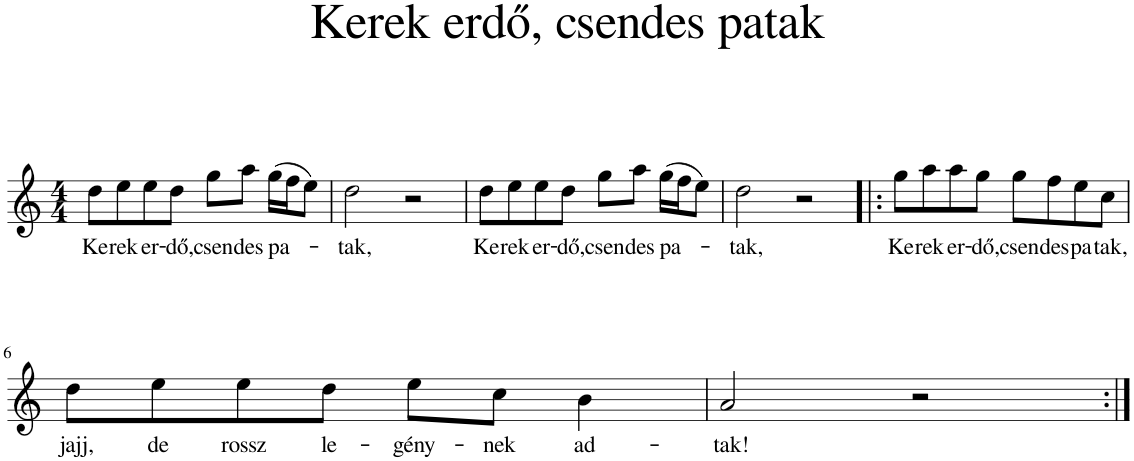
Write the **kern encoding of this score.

**kern	**text
*part1	*part1
*staff1	*staff1
*I"Piano	*
*I'Pno.	*
*clefG2	*
*k[]	*
*M4/4	*
=1	=1
!	!LO:LY:b
8dd\L	Ke-
!	!LO:LY:b
8ee\	-rek
!	!LO:LY:b
8ee\	er-
!	!LO:LY:b
8dd\J	-dő,
!	!LO:LY:b
8gg\L	csen-
!	!LO:LY:b
8aa\J	-des
!	!LO:LY:b
(16gg\LL	pa-
16ff\J	.
8ee\J)	.
=2	=2
!	!LO:LY:b
2dd\	tak,
2r	.
=3	=3
!	!LO:LY:b
8dd\L	Ke-
!	!LO:LY:b
8ee\	-rek
!	!LO:LY:b
8ee\	er-
!	!LO:LY:b
8dd\J	-dő,
!	!LO:LY:b
8gg\L	csen-
!	!LO:LY:b
8aa\J	-des
!	!LO:LY:b
(16gg\LL	pa-
16ff\J	.
8ee\J)	.
=4	=4
!	!LO:LY:b
2dd\	-tak,
2r	.
=5!|:	=5!|:
!	!LO:LY:b
8gg\L	Ke-
!	!LO:LY:b
8aa\	-rek
!	!LO:LY:b
8aa\	er-
!	!LO:LY:b
8gg\J	-dő,
!	!LO:LY:b
8gg\L	csen-
!	!LO:LY:b
8ff\	-des
!	!LO:LY:b
8ee\	pa-
!	!LO:LY:b
8cc\J	-tak,
!!LO:LB:g=z
=6	=6
!	!LO:LY:b
8dd\L	jajj,
!	!LO:LY:b
8ee\	de
!	!LO:LY:b
8ee\	rossz
!	!LO:LY:b
8dd\J	le-
!	!LO:LY:b
8ee\L	-gény-
!	!LO:LY:b
8cc\J	-nek
!	!LO:LY:b
4b\	ad-
=7	=7
!	!LO:LY:b
2a/	-tak!
2r	.
=:|!	=:|!
*-	*-
